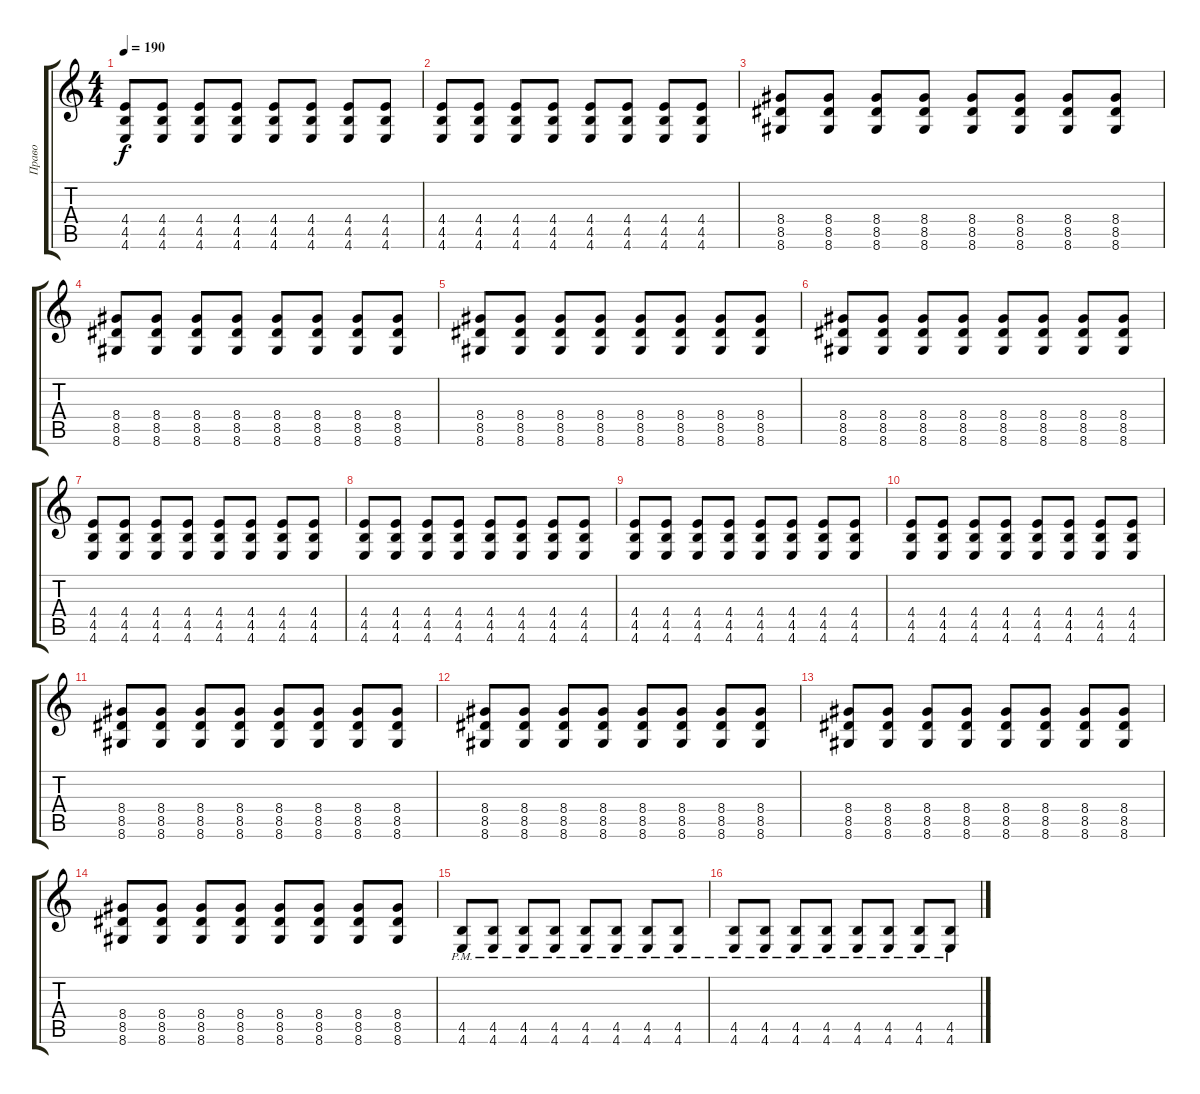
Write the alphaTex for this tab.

\track ("Право" "Право") {instrument distortionguitar}
\staff {score tabs}
\tuning (D4 A3 F3 C3 G2 C2) {hide}
\ts (4 4)
\tempo 190
\clef g2
\ks c
(4.4 4.5 4.6).8{dy f} (4.4 4.5 4.6).8 (4.4 4.5 4.6).8 (4.4 4.5 4.6).8 (4.4 4.5 4.6).8 (4.4 4.5 4.6).8 (4.4 4.5 4.6).8 (4.4 4.5 4.6).8 |
(4.4 4.5 4.6).8 (4.4 4.5 4.6).8 (4.4 4.5 4.6).8 (4.4 4.5 4.6).8 (4.4 4.5 4.6).8 (4.4 4.5 4.6).8 (4.4 4.5 4.6).8 (4.4 4.5 4.6).8 |
(8.4 8.5 8.6).8 (8.4 8.5 8.6).8 (8.4 8.5 8.6).8 (8.4 8.5 8.6).8 (8.4 8.5 8.6).8 (8.4 8.5 8.6).8 (8.4 8.5 8.6).8 (8.4 8.5 8.6).8 |
(8.4 8.5 8.6).8 (8.4 8.5 8.6).8 (8.4 8.5 8.6).8 (8.4 8.5 8.6).8 (8.4 8.5 8.6).8 (8.4 8.5 8.6).8 (8.4 8.5 8.6).8 (8.4 8.5 8.6).8 |
(8.4 8.5 8.6).8 (8.4 8.5 8.6).8 (8.4 8.5 8.6).8 (8.4 8.5 8.6).8 (8.4 8.5 8.6).8 (8.4 8.5 8.6).8 (8.4 8.5 8.6).8 (8.4 8.5 8.6).8 |
(8.4 8.5 8.6).8 (8.4 8.5 8.6).8 (8.4 8.5 8.6).8 (8.4 8.5 8.6).8 (8.4 8.5 8.6).8 (8.4 8.5 8.6).8 (8.4 8.5 8.6).8 (8.4 8.5 8.6).8 |
(4.4 4.5 4.6).8 (4.4 4.5 4.6).8 (4.4 4.5 4.6).8 (4.4 4.5 4.6).8 (4.4 4.5 4.6).8 (4.4 4.5 4.6).8 (4.4 4.5 4.6).8 (4.4 4.5 4.6).8 |
(4.4 4.5 4.6).8 (4.4 4.5 4.6).8 (4.4 4.5 4.6).8 (4.4 4.5 4.6).8 (4.4 4.5 4.6).8 (4.4 4.5 4.6).8 (4.4 4.5 4.6).8 (4.4 4.5 4.6).8 |
(4.4 4.5 4.6).8 (4.4 4.5 4.6).8 (4.4 4.5 4.6).8 (4.4 4.5 4.6).8 (4.4 4.5 4.6).8 (4.4 4.5 4.6).8 (4.4 4.5 4.6).8 (4.4 4.5 4.6).8 |
(4.4 4.5 4.6).8 (4.4 4.5 4.6).8 (4.4 4.5 4.6).8 (4.4 4.5 4.6).8 (4.4 4.5 4.6).8 (4.4 4.5 4.6).8 (4.4 4.5 4.6).8 (4.4 4.5 4.6).8 |
(8.4 8.5 8.6).8 (8.4 8.5 8.6).8 (8.4 8.5 8.6).8 (8.4 8.5 8.6).8 (8.4 8.5 8.6).8 (8.4 8.5 8.6).8 (8.4 8.5 8.6).8 (8.4 8.5 8.6).8 |
(8.4 8.5 8.6).8 (8.4 8.5 8.6).8 (8.4 8.5 8.6).8 (8.4 8.5 8.6).8 (8.4 8.5 8.6).8 (8.4 8.5 8.6).8 (8.4 8.5 8.6).8 (8.4 8.5 8.6).8 |
(8.4 8.5 8.6).8 (8.4 8.5 8.6).8 (8.4 8.5 8.6).8 (8.4 8.5 8.6).8 (8.4 8.5 8.6).8 (8.4 8.5 8.6).8 (8.4 8.5 8.6).8 (8.4 8.5 8.6).8 |
(8.4 8.5 8.6).8 (8.4 8.5 8.6).8 (8.4 8.5 8.6).8 (8.4 8.5 8.6).8 (8.4 8.5 8.6).8 (8.4 8.5 8.6).8 (8.4 8.5 8.6).8 (8.4 8.5 8.6).8 |
(4.5{pm} 4.6{pm}).8 (4.5{pm} 4.6{pm}).8 (4.5{pm} 4.6{pm}).8 (4.5{pm} 4.6{pm}).8 (4.5{pm} 4.6{pm}).8 (4.5{pm} 4.6{pm}).8 (4.5{pm} 4.6{pm}).8 (4.5{pm} 4.6{pm}).8 |
(4.5{pm} 4.6{pm}).8 (4.5{pm} 4.6{pm}).8 (4.5{pm} 4.6{pm}).8 (4.5{pm} 4.6{pm}).8 (4.5{pm} 4.6{pm}).8 (4.5{pm} 4.6{pm}).8 (4.5{pm} 4.6{pm}).8 (4.5{pm} 4.6{pm}).8
